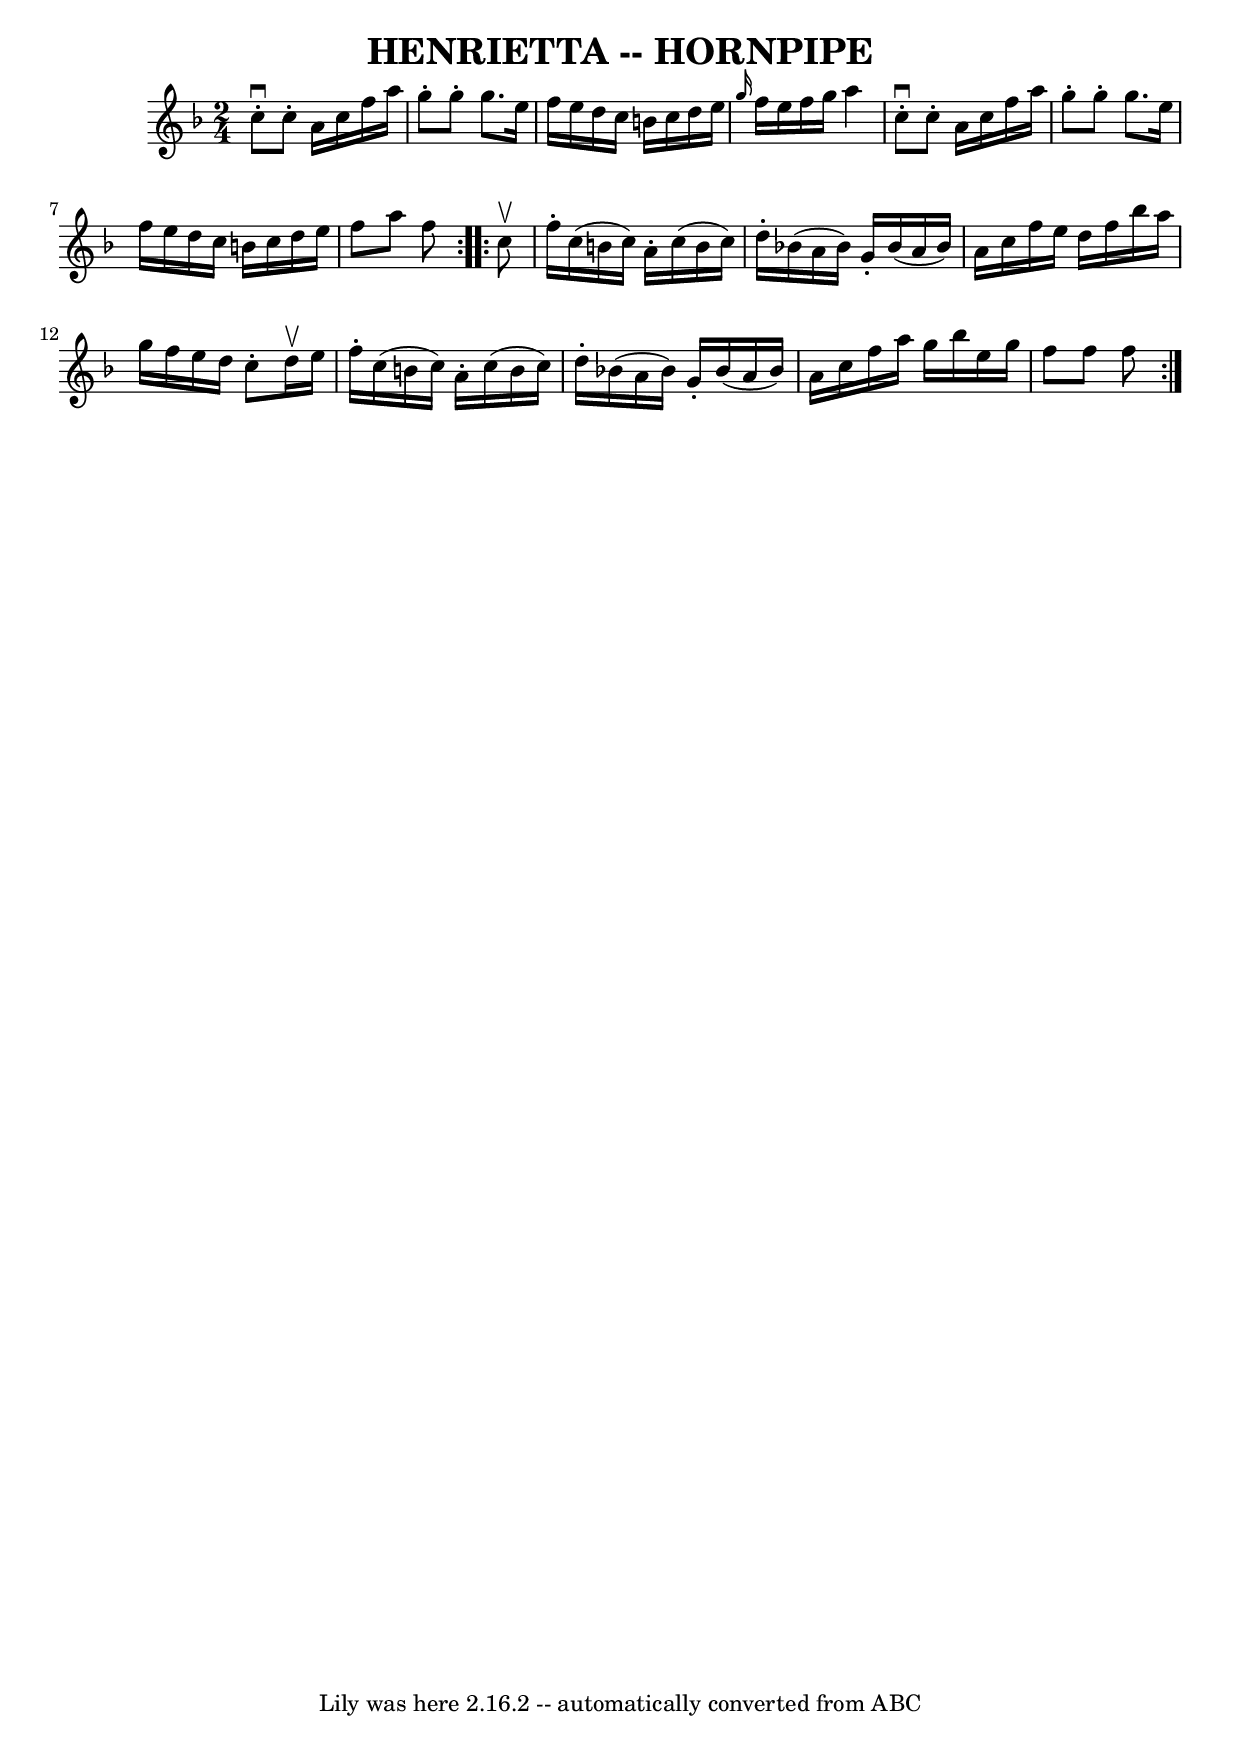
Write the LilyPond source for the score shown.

\version "2.16.2"
\include "Mammoth.ily"
\header {
  %% book = "Ryan's Mammoth Collection of Fiddle Tunes"
  crossRefNumber = "1"
  footnotes = ""
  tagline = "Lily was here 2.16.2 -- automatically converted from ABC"
  title = "HENRIETTA -- HORNPIPE"

}
voicedefault =  {



  \repeat volta 2 {

    \time 2/4 
    \key f \major
    c''8^\downbow-. c''8-. a'16 c''16 f''16   
    a''16    |
    g''8-. g''8-. g''8. e''16    |
    f''16    
    e''16 d''16 c''16 b'16 c''16 d''16 e''16    |
    
    \grace { g''16  
	   } f''16 e''16 f''16 g''16 a''4    |
    
    c''8^\downbow-. c''8-. a'16 c''16 f''16 a''16    |
    g''8-. g''8-. g''8. e''16    |
    f''16 e''16 d''16 c''16    
    b'16 c''16 d''16 e''16    |
    f''8 a''8 f''8    
  }     

  \repeat volta 2 {
    c''8^\upbow       |
    f''16-. c''16 (b'16    
    c''16) a'16-. c''16 (b'16 c''16)   |
    d''16-.   
    bes'!16 (a'16 bes'16) g'16-. bes'16 (a'16 bes'16)   
    |
    a'16 c''16 f''16 e''16 d''16 f''16 bes''16    
    a''16    |
    g''16 f''16 e''16 d''16 c''8-. d''16^\upbow 
    e''16    |
    |
    f''16-. c''16 (b'16 c''16)   
    a'16-. c''16 (b'16 c''16)   |
    d''16-. bes'!16 (a'16  
    bes'16) g'16-. bes'16 (a'16 bes'16)   |
    a'16    
    c''16 f''16 a''16 g''16 bes''16 e''16 g''16    |
    
    f''8 f''8 f''8    
  }   

}

\score{
  <<

    \context Staff="default"
    {
      \voicedefault 
      
    }

  >>
  \layout {
    
  }
  \midi {
  }

}
